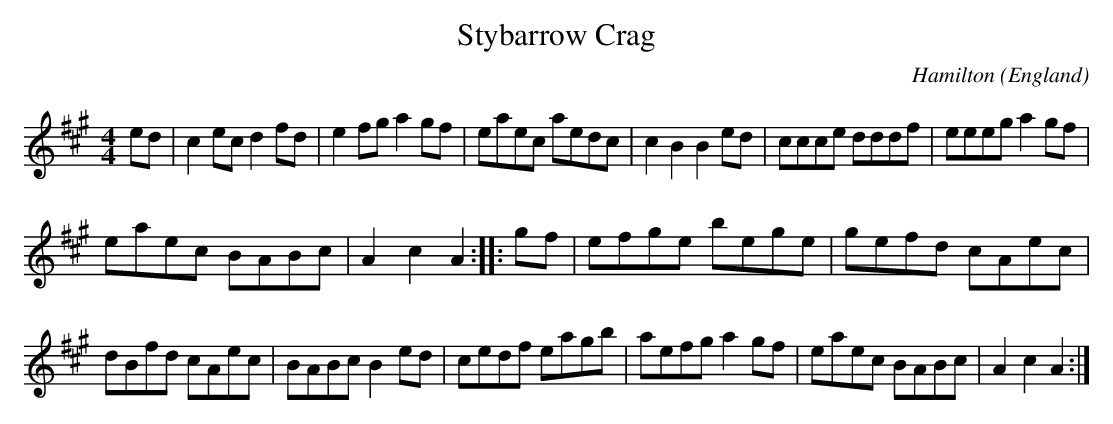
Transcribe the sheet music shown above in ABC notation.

X:1
T:Stybarrow Crag
C:Hamilton
M:4/4
O:England
K:A major
ed|\
c2ec d2fd| e2fg a2gf| \
eaec aedc| c2B2 B2ed| \
ccce dddf| eeeg a2gf|
eaec BABc| A2c2 A2  ::\
gf|\
efge bege| gefd cAec|
dBfd cAec| BABc B2ed| \
cedf eagb| aefg a2gf| \
eaec BABc| A2c2 A2:|
